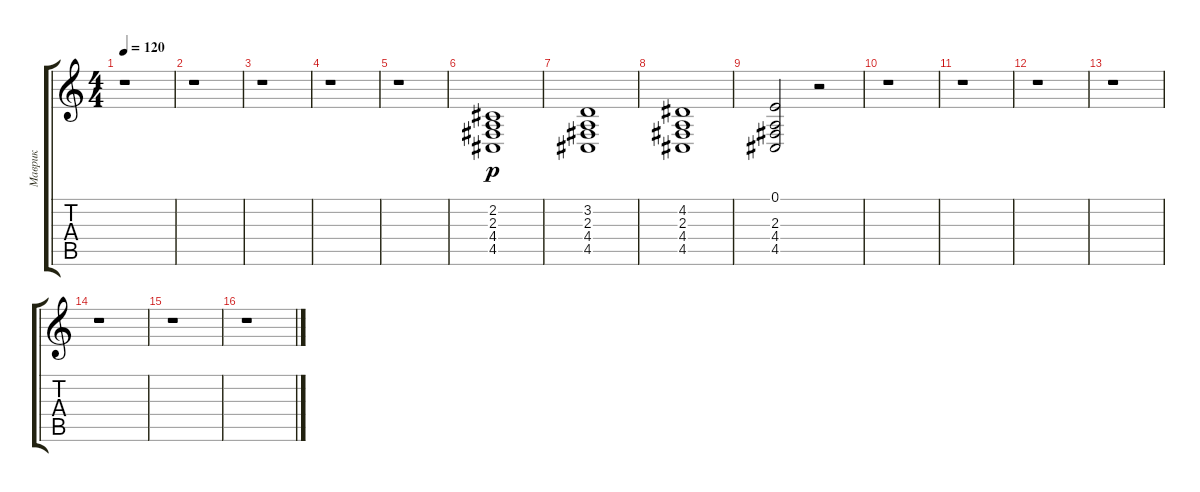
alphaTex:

\track ("Маврик" "Маврик") {instrument synthstrings1}
\staff {score tabs}
\tuning (E4 B3 G3 D3 A2 E2) {hide}
\ts (4 4)
\tempo 120
\clef g2
\ks c
r.1{dy p} |
r.1 |
r.1 |
r.1 |
r.1 |
(2.2 2.3 4.4 4.5).1 |
(3.2 2.3 4.4 4.5).1 |
(4.2 2.3 4.4 4.5).1 |
(0.1 2.3 4.4 4.5).2 r.2 |
r.1 |
r.1 |
r.1 |
r.1 |
r.1 |
r.1 |
r.1
